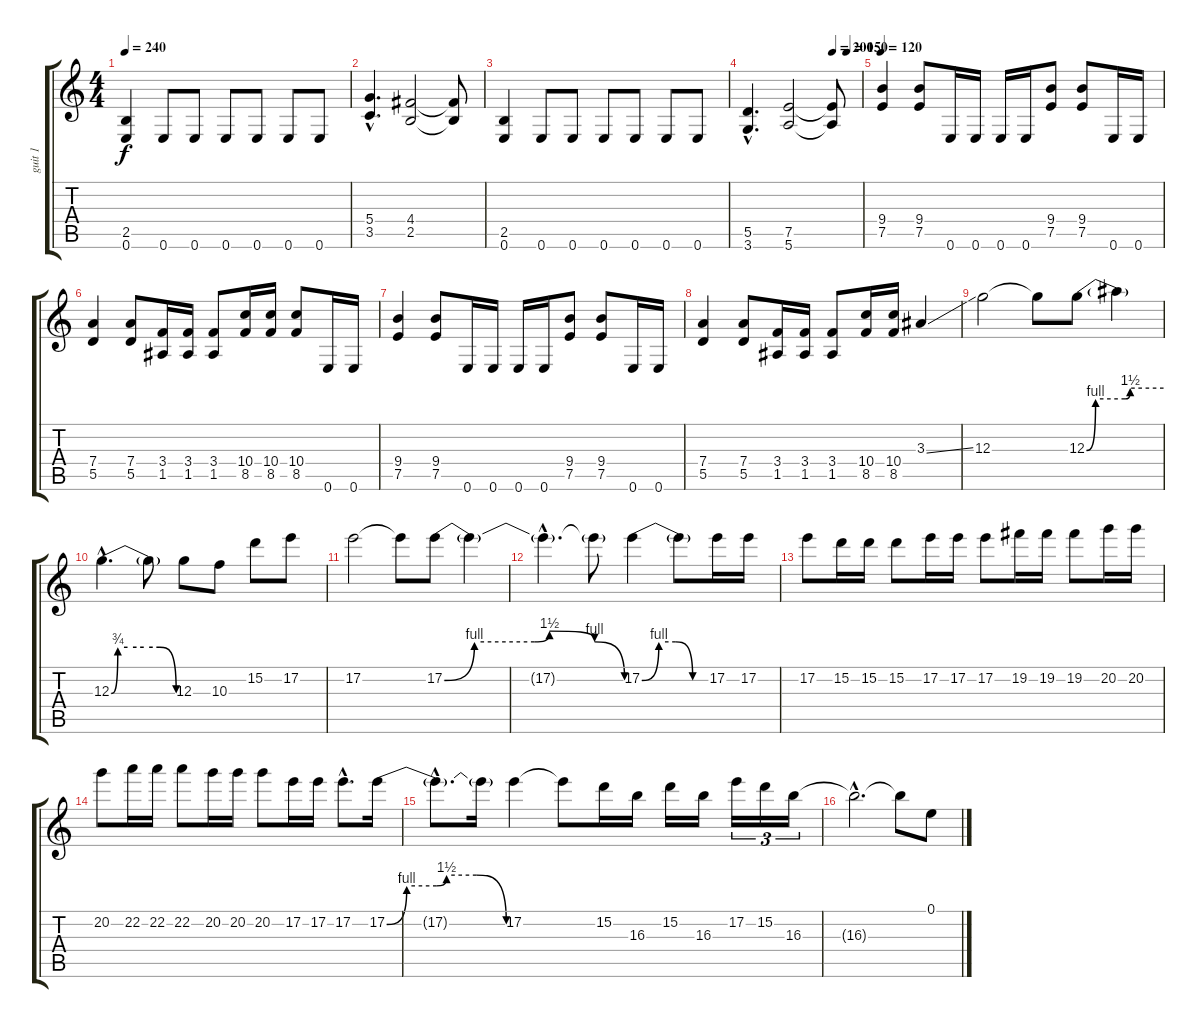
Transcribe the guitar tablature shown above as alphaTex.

\track ("guit 1" "guit 1") {instrument distortionguitar}
\staff {score tabs}
\tuning (E4 B3 G3 D3 A2 E2) {hide}
\ts (4 4)
\tempo 240
\clef g2
\ks c
(2.5 0.6).4{dy f} 0.6.8 0.6.8 0.6.8 0.6.8 0.6.8 0.6.8 |
(5.4{hac} 3.5{hac}).4{d} (4.4 2.5).2 (4.4{t} 2.5{t}).8 |
(2.5 0.6).4 0.6.8 0.6.8 0.6.8 0.6.8 0.6.8 0.6.8 |
\tempo (200 0.75)
\tempo (150 0.875)
(5.5{hac} 3.6{hac}).4{d} (7.5 5.6).2 (7.5{t} 5.6{t}).8 |
\tempo 120
(9.4 7.5).4 (9.4 7.5).8 0.6.16 0.6.16 0.6.16 0.6.16 (9.4 7.5).8 (9.4 7.5).8 0.6.16 0.6.16 |
(7.4 5.5).4 (7.4 5.5).8 (3.4 1.5).16 (3.4 1.5).16 (3.4 1.5).8 (10.4 8.5).16 (10.4 8.5).16 (10.4 8.5).8 0.6.16 0.6.16 |
(9.4 7.5).4 (9.4 7.5).8 0.6.16 0.6.16 0.6.16 0.6.16 (9.4 7.5).8 (9.4 7.5).8 0.6.16 0.6.16 |
(7.4 5.5).4 (7.4 5.5).8 (3.4 1.5).16 (3.4 1.5).16 (3.4 1.5).8 (10.4 8.5).16 (10.4 8.5).16 3.3{ss}.4 |
12.3.2 12.3{t}.8 12.3{be (custom 0 0 7 4 30 4 34 6 60 6)}.8 12.3{t}.4 |
12.3{be (custom 0 0 6 3 15 3 30 3 45 3 60 0) hac}.4{d} 12.3{t}.8 12.3.8 10.3.8 15.2.8 17.2.8 |
17.2.2 17.2{t}.8 17.2{be (custom 0 0 10 4 30 4 35 6 50 4 60 0)}.8 17.2{t}.4 |
17.2{hac t}.4{d} 17.2{t}.8 17.2{be (custom 0 0 15 4 30 4 45 0 60 0)}.4 17.2{t}.8 17.2.16 17.2.16 |
17.2.8 15.2.16 15.2.16 15.2.8 17.2.16 17.2.16 17.2.8 19.2.16 19.2.16 19.2.8 20.2.16 20.2.16 |
20.2.8 22.2.16 22.2.16 22.2.8 20.2.16 20.2.16 20.2.8 17.2.16 17.2.16 17.2{hac}.8{d} 17.2{be (custom 0 0 10 4 25 4 30 6 45 6 60 0)}.16 |
17.2{hac t}.8{d} 17.2{t}.16 17.2.4 17.2{t}.8 15.2.16 16.3.16 15.2.16 16.3.16 17.2.16{tu (3 2)} 15.2.16{tu (3 2)} 16.3.16{tu (3 2)} |
16.3{hac t}.2{d} 16.3{t}.8 0.1.8
